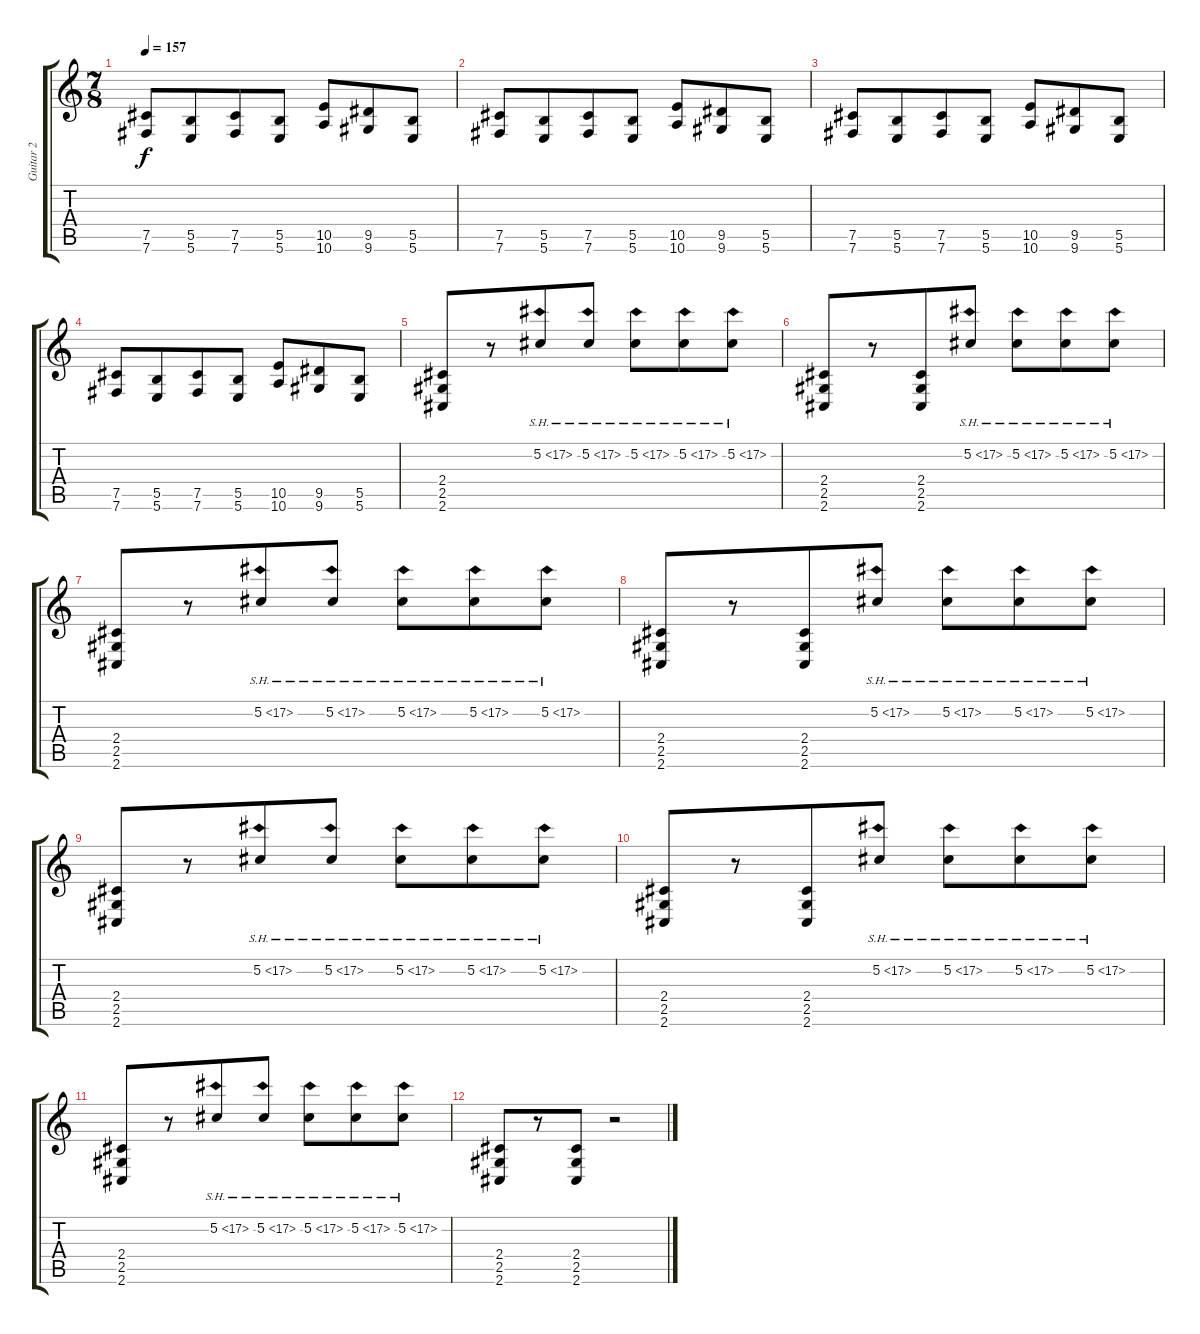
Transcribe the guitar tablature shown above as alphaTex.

\track ("Guitar 2" "Guitar 2") {instrument distortionguitar}
\staff {score tabs}
\tuning (Db4 Ab3 E3 B2 Gb2 B1) {hide}
\ts (7 8)
\tempo 157
\clef g2
\ks c
(7.5 7.6).8{dy f} (5.5 5.6).8 (7.5 7.6).8 (5.5 5.6).8 (10.5 10.6).8 (9.5 9.6).8 (5.5 5.6).8 |
(7.5 7.6).8 (5.5 5.6).8 (7.5 7.6).8 (5.5 5.6).8 (10.5 10.6).8 (9.5 9.6).8 (5.5 5.6).8 |
(7.5 7.6).8 (5.5 5.6).8 (7.5 7.6).8 (5.5 5.6).8 (10.5 10.6).8 (9.5 9.6).8 (5.5 5.6).8 |
(7.5 7.6).8 (5.5 5.6).8 (7.5 7.6).8 (5.5 5.6).8 (10.5 10.6).8 (9.5 9.6).8 (5.5 5.6).8 |
(2.4 2.5 2.6).8 r.8 5.2{sh 12}.8 5.2{sh 12}.8 5.2{sh 12}.8 5.2{sh 12}.8 5.2{sh 12}.8 |
(2.4 2.5 2.6).8 r.8 (2.4 2.5 2.6).8 5.2{sh 12}.8 5.2{sh 12}.8 5.2{sh 12}.8 5.2{sh 12}.8 |
(2.4 2.5 2.6).8 r.8 5.2{sh 12}.8 5.2{sh 12}.8 5.2{sh 12}.8 5.2{sh 12}.8 5.2{sh 12}.8 |
(2.4 2.5 2.6).8 r.8 (2.4 2.5 2.6).8 5.2{sh 12}.8 5.2{sh 12}.8 5.2{sh 12}.8 5.2{sh 12}.8 |
(2.4 2.5 2.6).8 r.8 5.2{sh 12}.8 5.2{sh 12}.8 5.2{sh 12}.8 5.2{sh 12}.8 5.2{sh 12}.8 |
(2.4 2.5 2.6).8 r.8 (2.4 2.5 2.6).8 5.2{sh 12}.8 5.2{sh 12}.8 5.2{sh 12}.8 5.2{sh 12}.8 |
(2.4 2.5 2.6).8 r.8 5.2{sh 12}.8 5.2{sh 12}.8 5.2{sh 12}.8 5.2{sh 12}.8 5.2{sh 12}.8 |
(2.4 2.5 2.6).8 r.8 (2.4 2.5 2.6).8 r.2
